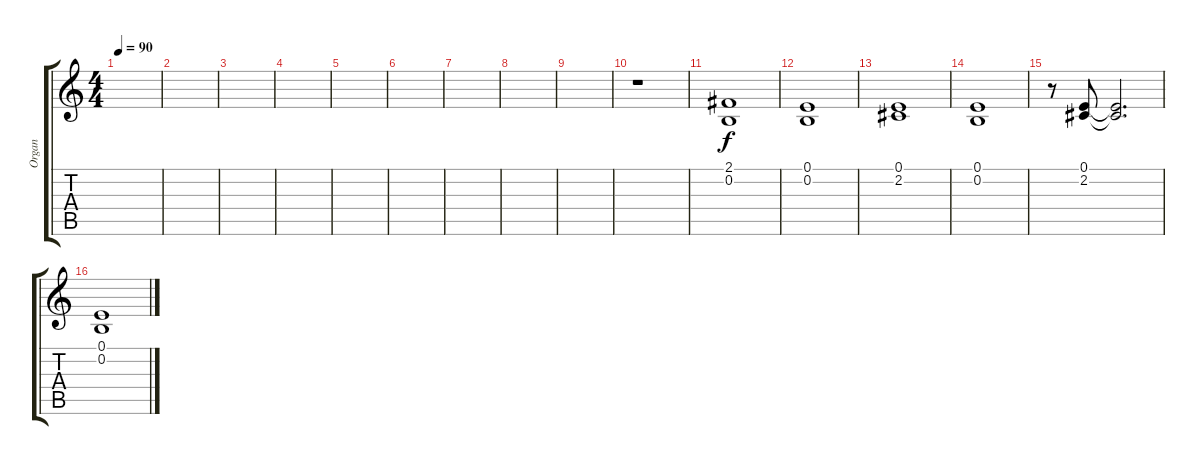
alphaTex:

\track ("Organ" "Organ") {instrument percussiveorgan}
\staff {score tabs}
\tuning (E4 B3 G3 D3 A2 E2) {hide}
\ts (4 4)
\tempo 90
\clef g2
\ks c
|
|
|
|
|
|
|
|
|
r.1{volume 1} |
(2.1 0.2).1{volume 6} |
(0.1 0.2).1 |
(0.1 2.2).1 |
(0.1 0.2).1 |
r.8 (0.1 2.2).8 (0.1{t} 2.2{t}).2{d} |
(0.1 0.2).1
